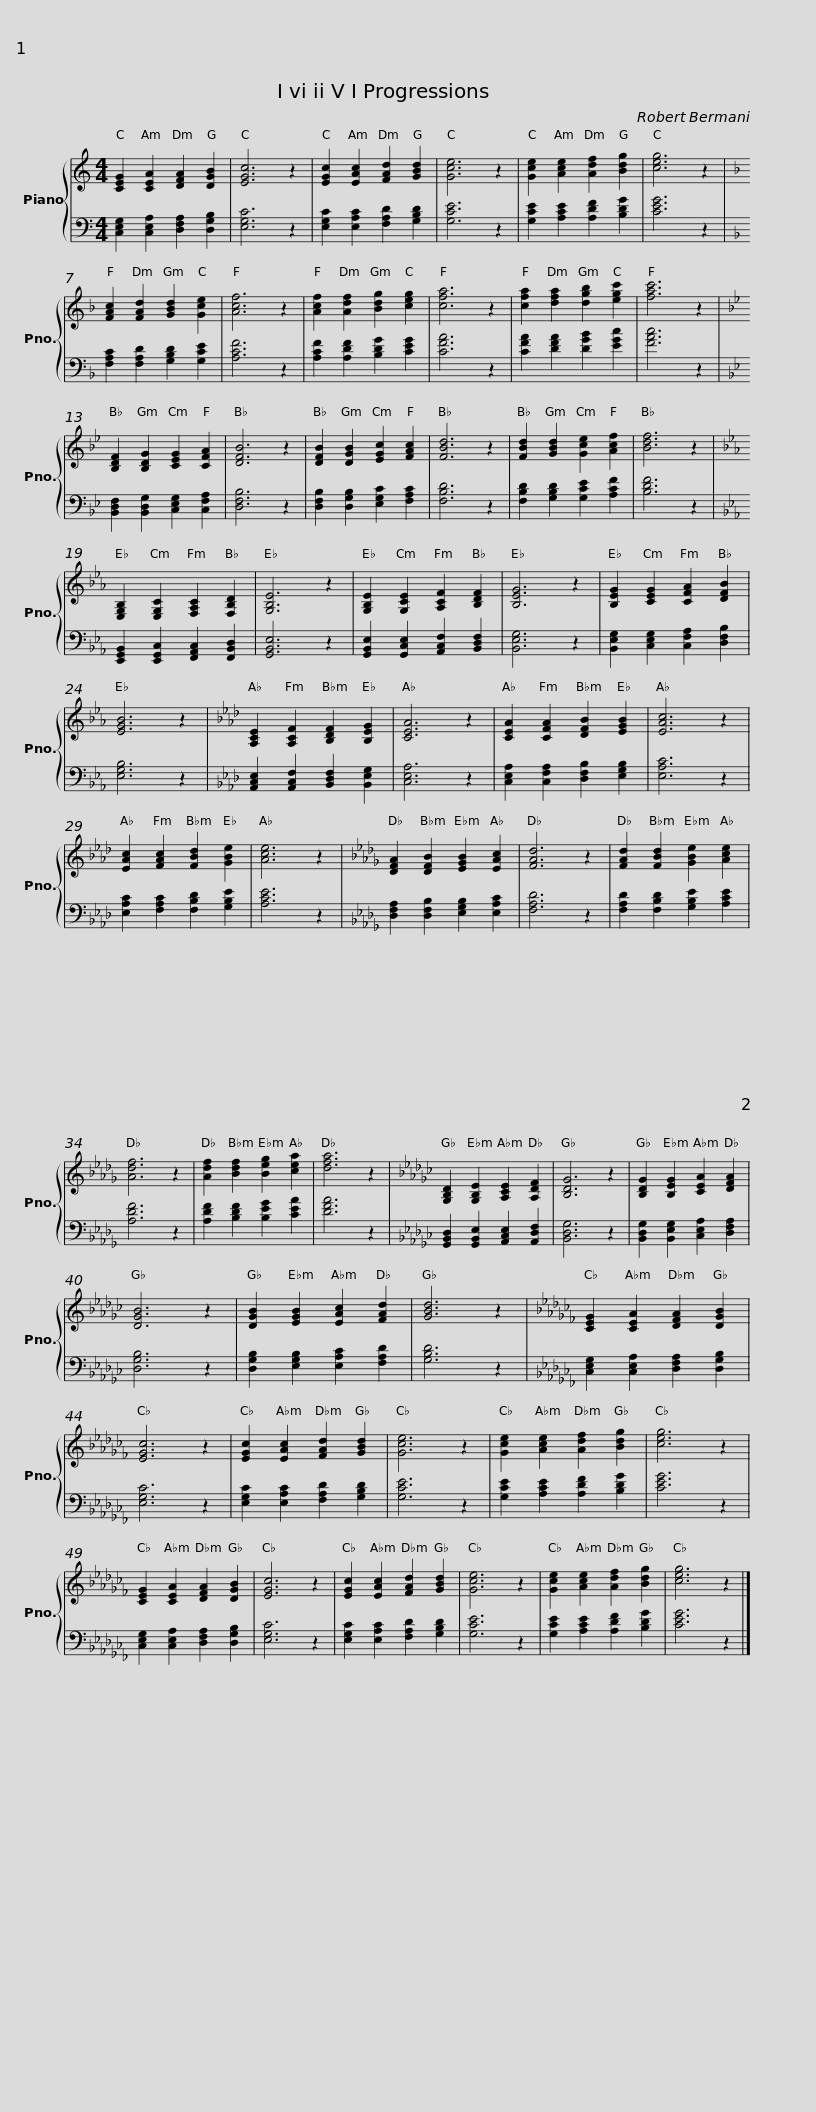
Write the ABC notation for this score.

X:1
%%score { 1 | 2 }
L:1/8
M:4/4
I:linebreak $
K:C
V:1 treble
V:2 bass
V:1
 [CEG]2 [CEA]2 [DFA]2 [DGB]2 | [EGc]6 z2 | [EGc]2 [EAc]2 [FAd]2 [GBd]2 | [Gce]6 z2 | [Gce]2 [Ace]2 [Adf]2 [Bdg]2 | %5
 [ceg]6 z2 |[K:F] [FAc]2 [FAd]2 [GBd]2 [Gce]2 | [Acf]6 z2 |$ [Acf]2 [Adf]2 [Bdg]2 [ceg]2 | [cfa]6 z2 | %10
 [cfa]2 [dfa]2 [dgb]2 [egc']2 | [fac']6 z2 |[K:Bb] [B,DF]2 [B,DG]2 [CEG]2 [CFA]2 | [DFB]6 z2 | [DFB]2 [DGB]2 [EGc]2 [FAc]2 |$ %15
 [FBd]6 z2 | [FBd]2 [GBd]2 [Gce]2 [Acf]2 | [Bdf]6 z2 |[K:Eb] [E,G,B,]2 [E,G,C]2 [F,A,C]2 [F,B,D]2 | [G,B,E]6 z2 | %20
 [G,B,E]2 [G,CE]2 [A,CF]2 [B,DF]2 | [B,EG]6 z2 |$ [B,EG]2 [CEG]2 [CFA]2 [DFB]2 | [EGB]6 z2 |[K:Ab] [A,CE]2 [A,CF]2 [B,DF]2 [B,EG]2 | %25
 [CEA]6 z2 | [CEA]2 [CFA]2 [DFB]2 [EGB]2 | [EAc]6 z2 |$ [EAc]2 [FAc]2 [FBd]2 [GBe]2 | [Ace]6 z2 | %30
[K:Db] [DFA]2 [DFB]2 [EGB]2 [EAc]2 | [FAd]6 z2 | [FAd]2 [FBd]2 [GBe]2 [Ace]2 | [Adf]6 z2 |$ [Adf]2 [Bdf]2 [Beg]2 [cea]2 | %35
 [dfa]6 z2 |[K:Gb] [G,B,D]2 [G,B,E]2 [A,CE]2 [A,DF]2 | [B,DG]6 z2 | [B,DG]2 [B,EG]2 [CEA]2 [DFA]2 | [DGB]6 z2 |$ %40
 [DGB]2 [EGB]2 [EAc]2 [FAd]2 | [GBd]6 z2 |[K:Cb] [CEG]2 [CEA]2 [DFA]2 [DGB]2 | [EGc]6 z2 | [EGc]2 [EAc]2 [FAd]2 [GBd]2 | %45
 [Gce]6 z2 |$ [Gce]2 [Ace]2 [Adf]2 [Bdg]2 | [ceg]6 z2 | [CEG]2 [CEA]2 [DFA]2 [DGB]2 | [EGc]6 z2 | %50
 [EGc]2 [EAc]2 [FAd]2 [GBd]2 | [Gce]6 z2 |$ [Gce]2 [Ace]2 [Adf]2 [Bdg]2 | [ceg]6 z2 |] %54
V:2
 [C,E,G,]2 [C,E,A,]2 [D,F,A,]2 [D,G,B,]2 | [E,G,C]6 z2 | [E,G,C]2 [E,A,C]2 [F,A,D]2 [G,B,D]2 | [G,CE]6 z2 | [G,CE]2 [A,CE]2 [A,DF]2 [B,DG]2 | %5
 [CEG]6 z2 |[K:F] [F,A,C]2 [F,A,D]2 [G,B,D]2 [G,CE]2 | [A,CF]6 z2 |$ [A,CF]2 [A,DF]2 [B,DG]2 [CEG]2 | [CFA]6 z2 | %10
 [CFA]2 [DFA]2 [DGB]2 [EGc]2 | [FAc]6 z2 |[K:Bb] [B,,D,F,]2 [B,,D,G,]2 [C,E,G,]2 [C,F,A,]2 | [D,F,B,]6 z2 | [D,F,B,]2 [D,G,B,]2 [E,G,C]2 [F,A,C]2 |$ %15
 [F,B,D]6 z2 | [F,B,D]2 [G,B,D]2 [G,CE]2 [A,CF]2 | [B,DF]6 z2 |[K:Eb] [E,,G,,B,,]2 [E,,G,,C,]2 [F,,A,,C,]2 [F,,B,,D,]2 | [G,,B,,E,]6 z2 | %20
 [G,,B,,E,]2 [G,,C,E,]2 [A,,C,F,]2 [B,,D,F,]2 | [B,,E,G,]6 z2 |$ [B,,E,G,]2 [C,E,G,]2 [C,F,A,]2 [D,F,B,]2 | [E,G,B,]6 z2 |[K:Ab] [A,,C,E,]2 [A,,C,F,]2 [B,,D,F,]2 [B,,E,G,]2 | %25
 [C,E,A,]6 z2 | [C,E,A,]2 [C,F,A,]2 [D,F,B,]2 [E,G,B,]2 | [E,A,C]6 z2 |$ [E,A,C]2 [F,A,C]2 [F,B,D]2 [G,B,E]2 | [A,CE]6 z2 | %30
[K:Db] [D,F,A,]2 [D,F,B,]2 [E,G,B,]2 [E,A,C]2 | [F,A,D]6 z2 | [F,A,D]2 [F,B,D]2 [G,B,E]2 [A,CE]2 | [A,DF]6 z2 |$ [A,DF]2 [B,DF]2 [B,EG]2 [CEA]2 | %35
 [DFA]6 z2 |[K:Gb] [G,,B,,D,]2 [G,,B,,E,]2 [A,,C,E,]2 [A,,D,F,]2 | [B,,D,G,]6 z2 | [B,,D,G,]2 [B,,E,G,]2 [C,E,A,]2 [D,F,A,]2 | [D,G,B,]6 z2 |$ %40
 [D,G,B,]2 [E,G,B,]2 [E,A,C]2 [F,A,D]2 | [G,B,D]6 z2 |[K:Cb] [C,E,G,]2 [C,E,A,]2 [D,F,A,]2 [D,G,B,]2 | [E,G,C]6 z2 | [E,G,C]2 [E,A,C]2 [F,A,D]2 [G,B,D]2 | %45
 [G,CE]6 z2 |$ [G,CE]2 [A,CE]2 [A,DF]2 [B,DG]2 | [CEG]6 z2 | [C,E,G,]2 [C,E,A,]2 [D,F,A,]2 [D,G,B,]2 | [E,G,C]6 z2 | %50
 [E,G,C]2 [E,A,C]2 [F,A,D]2 [G,B,D]2 | [G,CE]6 z2 |$ [G,CE]2 [A,CE]2 [A,DF]2 [B,DG]2 | [CEG]6 z2 |] %54
